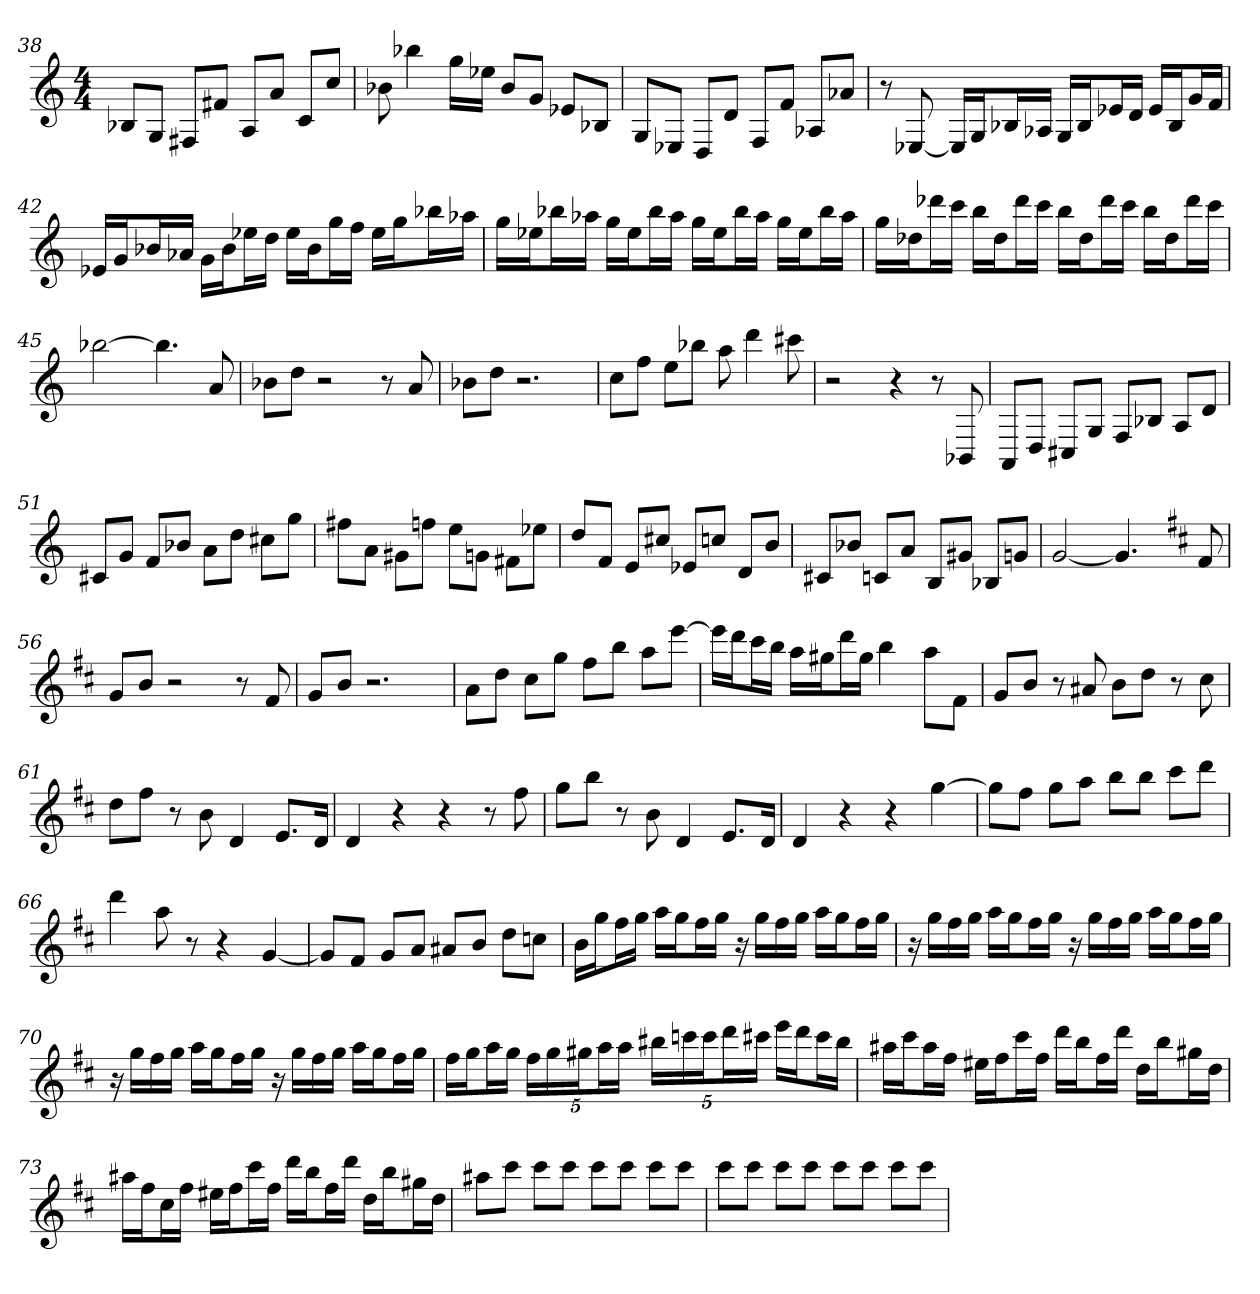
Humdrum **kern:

**kern
*part1
*staff1
*clefG2
*k[]
*M4/4
=38
8B-X/L
8G/J
8F#X/L
8f#X/J
8A/L
8a/J
8c/L
8cc/J
=39
8b-X
4bb-X
16gg\LL
16ee-X\JJ
8b-/L
8g/J
8e-X/L
8B-X/J
=40
8G/L
8E-X/J
8D/L
8d/J
8F/L
8f/J
8A-X/L
8a-X/J
=41
8r
[8E-X
16E-/LL]
16G/J
16B-X/L
16A-X/JJ
16G/LL
16B-/J
16e-X/L
16d/JJ
16e-/LL
16B-/J
16g/L
16f/JJ
=42
16e-X/LL
16g/J
16b-X/L
16a-X/JJ
16g\LL
16b-\J
16ee-X\L
16dd\JJ
16ee-\LL
16b-\J
16gg\L
16ff\JJ
16ee-\LL
16gg\J
16bb-X\L
16aa-X\JJ
=43
16gg\LL
16ee-X\J
16bb-X\L
16aa-X\JJ
16gg\LL
16ee-\J
16bb-\L
16aa-\JJ
16gg\LL
16ee-\J
16bb-\L
16aa-\JJ
16gg\LL
16ee-\J
16bb-\L
16aa-\JJ
=44
16gg\LL
16dd-X\J
16ddd-X\L
16ccc\JJ
16bb\LL
16dd-\J
16ddd-\L
16ccc\JJ
16bb\LL
16dd-\J
16ddd-\L
16ccc\JJ
16bb\LL
16dd-\J
16ddd-\L
16ccc\JJ
=45
[2bb-X
4.bb-]
8a
=46
8b-X\L
8dd\J
2r
8r
8a
=47
8b-X\L
8dd\J
2.r
=48
8cc\L
8ff\J
8ee\L
8bb-X\J
8aa
4ddd
8ccc#X
=49
2r
4r
8r
8BB-X
=50
8AA/L
8D/J
8C#X/L
8G/J
8F/L
8B-X/J
8A/L
8d/J
=51
8c#X/L
8g/J
8f/L
8b-X/J
8a\L
8dd\J
8cc#X\L
8gg\J
=52
8ff#X\L
8a\J
8g#X\L
8ffn\J
8ee\L
8gn\J
8f#X\L
8ee-X\J
=53
8dd/L
8f/J
8e/L
8cc#X/J
8e-X/L
8ccn/J
8d/L
8b/J
=54
8c#X/L
8b-X/J
8cn/L
8a/J
8B/L
8g#X/J
8B-X/L
8gn/J
=55
[2g
4.g]
*k[f#c#]
8f#
=56
8g/L
8b/J
2r
8r
8f#
=57
8g/L
8b/J
2.r
=58
8a\L
8dd\J
8cc#\L
8gg\J
8ff#\L
8bb\J
8aa\L
[8eee\J
=59
16eee\LL]
16ddd\J
16ccc#\L
16bb\JJ
16aa\LL
16gg#X\J
16ddd\L
16gg#\JJ
4bb
8aa\L
8f#\J
=60
8g/L
8b/J
8r
8a#X
8b\L
8dd\J
8r
8cc#
=61
8dd\L
8ff#\J
8r
8b
4d
8.e/L
16d/Jk
=62
4d
4r
4r
8r
8ff#
=63
8gg\L
8bb\J
8r
8b
4d
8.e/L
16d/Jk
=64
4d
4r
4r
[4gg
=65
8gg\L]
8ff#\J
8gg\L
8aa\J
8bb\L
8bb\J
8ccc#\L
8ddd\J
=66
4ddd
8aa
8r
4r
[4g
=67
8g/L]
8f#/J
8g/L
8a/J
8a#X/L
8b/J
8dd\L
8ccn\J
=68
16b\LL
16gg\J
16ff#\L
16gg\JJ
16aa\LL
16gg\J
16ff#\L
16gg\JJ
16r
16gg\LL
16ff#\
16gg\JJ
16aa\LL
16gg\J
16ff#\L
16gg\JJ
=69
16r
16gg\LL
16ff#\
16gg\JJ
16aa\LL
16gg\J
16ff#\L
16gg\JJ
16r
16gg\LL
16ff#\
16gg\JJ
16aa\LL
16gg\J
16ff#\L
16gg\JJ
=70
16r
16gg\LL
16ff#\
16gg\JJ
16aa\LL
16gg\J
16ff#\L
16gg\JJ
16r
16gg\LL
16ff#\
16gg\JJ
16aa\LL
16gg\J
16ff#\L
16gg\JJ
=71
16ff#\LL
16gg\J
16aa\L
16gg\JJ
20ff#\LL
20gg\
20gg#X\J
20aa\L
20aa\JJ
20bb#X\LL
20cccn\
20ccc\J
20ddd\L
20ccc#X\JJ
16eee\LL
16ddd\J
16ccc#\L
16bb#\JJ
=72
16aa#X\LL
16ccc#\J
16aa#\L
16ff#\JJ
16ee#X\LL
16ff#\J
16ccc#\L
16ff#\JJ
16ddd\LL
16bb\J
16ff#\L
16ddd\JJ
16dd\LL
16bb\J
16gg#X\L
16dd\JJ
=73
16aa#X\LL
16ff#\J
16cc#\L
16ff#\JJ
16ee#X\LL
16ff#\J
16ccc#\L
16ff#\JJ
16ddd\LL
16bb\J
16ff#\L
16ddd\JJ
16dd\LL
16bb\J
16gg#X\L
16dd\JJ
=74
8aa#X\L
8ccc#\J
8ccc#\L
8ccc#\J
8ccc#\L
8ccc#\J
8ccc#\L
8ccc#\J
=75
8ccc#\L
8ccc#\J
8ccc#\L
8ccc#\J
8ccc#\L
8ccc#\J
8ccc#\L
8ccc#\J
=
*-
